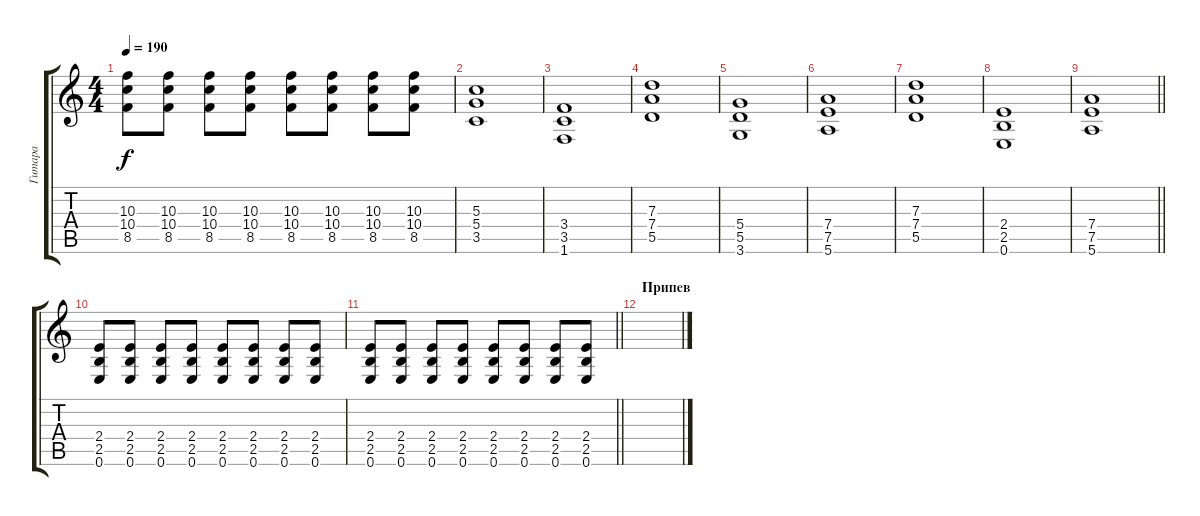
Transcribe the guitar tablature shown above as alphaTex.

\track ("Гитара" "Гитара") {instrument distortionguitar}
\staff {score tabs}
\tuning (E4 B3 G3 D3 A2 E2) {hide}
\ts (4 4)
\tempo 190
\clef g2
\ks c
(10.3 10.4 8.5).8{dy f} (10.3 10.4 8.5).8 (10.3 10.4 8.5).8 (10.3 10.4 8.5).8 (10.3 10.4 8.5).8 (10.3 10.4 8.5).8 (10.3 10.4 8.5).8 (10.3 10.4 8.5).8 |
(5.3 5.4 3.5).1 |
(3.4 3.5 1.6).1 |
(7.3 7.4 5.5).1 |
(5.4 5.5 3.6).1 |
(7.4 7.5 5.6).1 |
(7.3 7.4 5.5).1 |
(2.4 2.5 0.6).1 |
\barLineRight lightlight
(7.4 7.5 5.6).1 |
\section ("" "")
(2.4 2.5 0.6).8 (2.4 2.5 0.6).8 (2.4 2.5 0.6).8 (2.4 2.5 0.6).8 (2.4 2.5 0.6).8 (2.4 2.5 0.6).8 (2.4 2.5 0.6).8 (2.4 2.5 0.6).8 |
\barLineRight lightlight
(2.4 2.5 0.6).8 (2.4 2.5 0.6).8 (2.4 2.5 0.6).8 (2.4 2.5 0.6).8 (2.4 2.5 0.6).8 (2.4 2.5 0.6).8 (2.4 2.5 0.6).8 (2.4 2.5 0.6).8 |
\section ("" "Припев")
